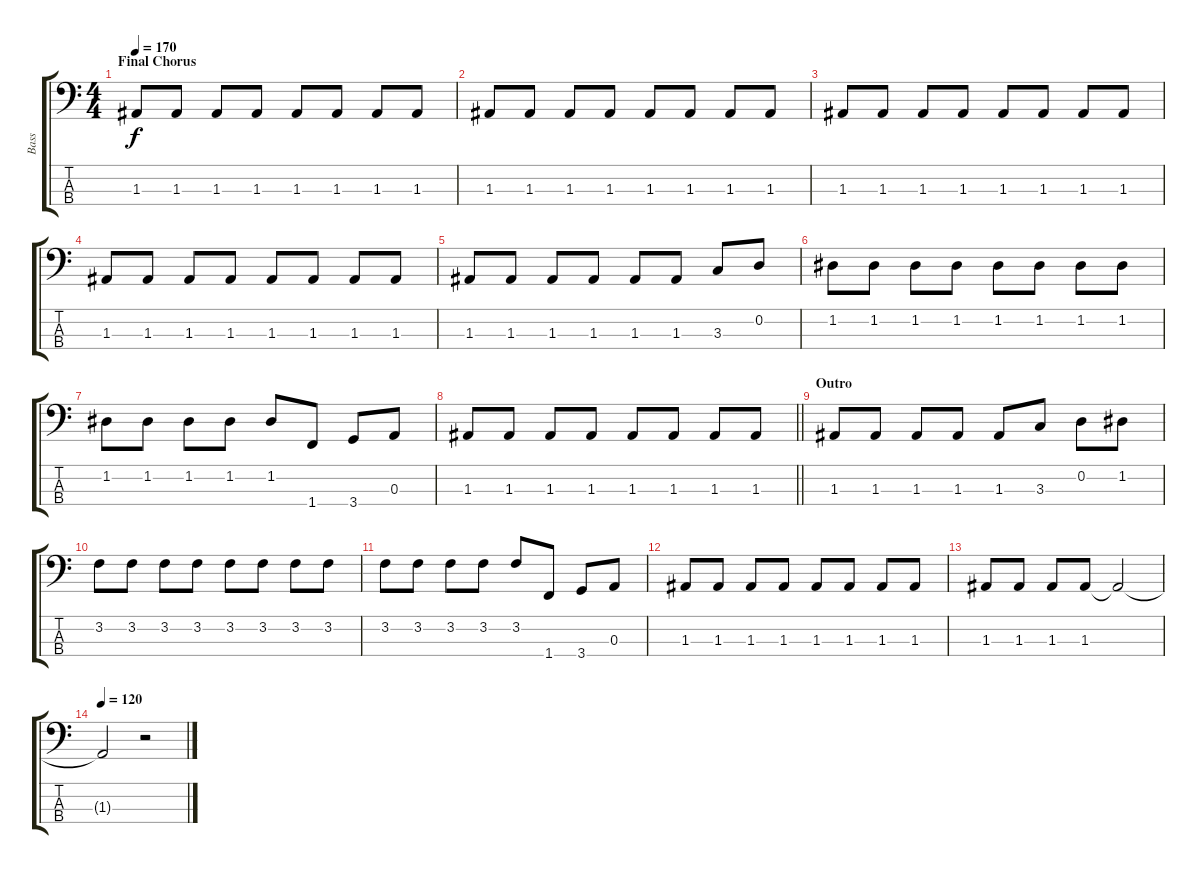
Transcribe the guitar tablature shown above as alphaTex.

\track ("Bass" "Bass") {instrument electricbassfinger}
\staff {score tabs}
\tuning (G2 D2 A1 E1) {hide}
\ts (4 4)
\section ("" "Final Chorus")
\tempo 170
\clef f4
\ks c
1.3.8{dy f} 1.3.8 1.3.8 1.3.8 1.3.8 1.3.8 1.3.8 1.3.8 |
1.3.8 1.3.8 1.3.8 1.3.8 1.3.8 1.3.8 1.3.8 1.3.8 |
1.3.8 1.3.8 1.3.8 1.3.8 1.3.8 1.3.8 1.3.8 1.3.8 |
1.3.8 1.3.8 1.3.8 1.3.8 1.3.8 1.3.8 1.3.8 1.3.8 |
1.3.8 1.3.8 1.3.8 1.3.8 1.3.8 1.3.8 3.3.8 0.2.8 |
1.2.8 1.2.8 1.2.8 1.2.8 1.2.8 1.2.8 1.2.8 1.2.8 |
1.2.8 1.2.8 1.2.8 1.2.8 1.2.8 1.4.8 3.4.8 0.3.8 |
\barLineRight lightlight
1.3.8 1.3.8 1.3.8 1.3.8 1.3.8 1.3.8 1.3.8 1.3.8 |
\section ("" "Outro")
1.3.8 1.3.8 1.3.8 1.3.8 1.3.8 3.3.8 0.2.8 1.2.8 |
3.2.8 3.2.8 3.2.8 3.2.8 3.2.8 3.2.8 3.2.8 3.2.8 |
3.2.8 3.2.8 3.2.8 3.2.8 3.2.8 1.4.8 3.4.8 0.3.8 |
1.3.8 1.3.8 1.3.8 1.3.8 1.3.8 1.3.8 1.3.8 1.3.8 |
1.3.8 1.3.8 1.3.8 1.3.8 1.3{t}.2 |
\tempo 120
1.3{t}.2 r.2
